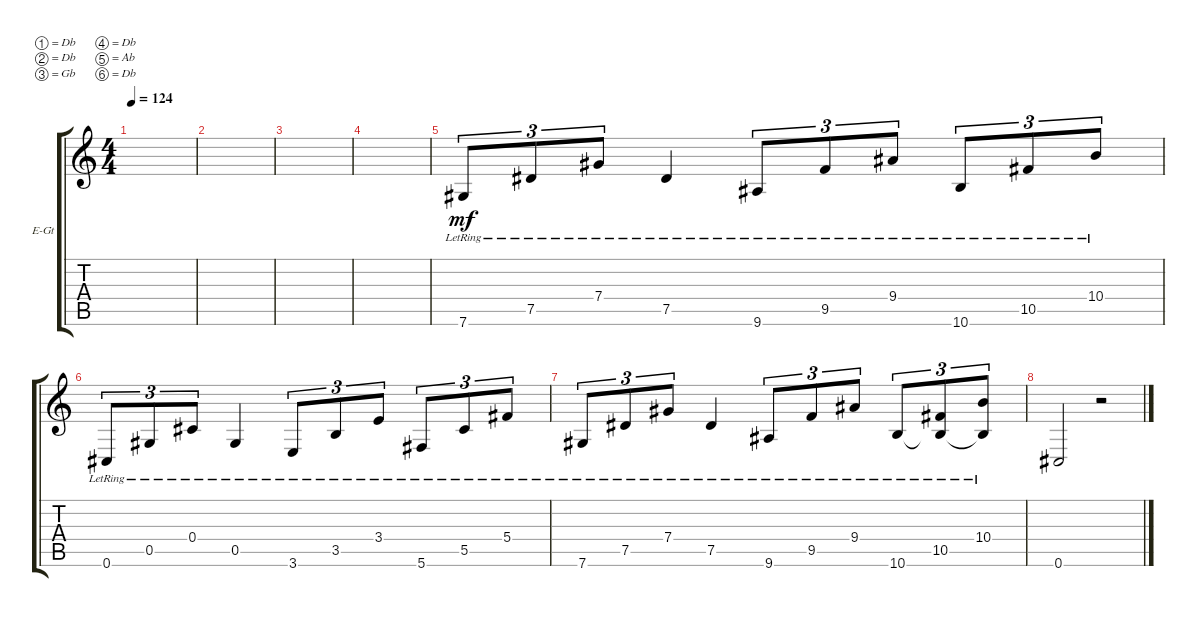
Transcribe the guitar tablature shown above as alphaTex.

\defaultSystemsLayout 4
\bracketExtendMode groupsimilarinstruments
\firstSystemTrackNameOrientation horizontal
\otherSystemsTrackNameOrientation horizontal
\track ("Clean Chorus Guitar" "E-Gt") {instrument electricguitarclean}
\staff {score tabs}
\tuning (Db4 Db4 Gb3 Db3 Ab2 Db2)
\ts (4 4)
\tempo 124
\clef g2
\ks c
|
|
|
|
7.6{lr}.8{tu (3 2) dy mf} 7.5{lr}.8{tu (3 2)} 7.4{lr}.8{tu (3 2)} 7.5{lr}.4 9.6{lr}.8{tu (3 2)} 9.5{lr}.8{tu (3 2)} 9.4{lr}.8{tu (3 2)} 10.6{lr}.8{tu (3 2)} 10.5{lr}.8{tu (3 2)} 10.4{lr}.8{tu (3 2)} |
0.6{lr}.8{tu (3 2)} 0.5{lr}.8{tu (3 2)} 0.4{lr}.8{tu (3 2)} 0.5{lr}.4 3.6{lr}.8{tu (3 2)} 3.5{lr}.8{tu (3 2)} 3.4{lr}.8{tu (3 2)} 5.6{lr}.8{tu (3 2)} 5.5{lr}.8{tu (3 2)} 5.4{lr}.8{tu (3 2)} |
7.6{lr}.8{tu (3 2)} 7.5{lr}.8{tu (3 2)} 7.4{lr}.8{tu (3 2)} 7.5{lr}.4 9.6{lr}.8{tu (3 2)} 9.5{lr}.8{tu (3 2)} 9.4{lr}.8{tu (3 2)} 10.6{lr}.8{tu (3 2)} (10.5{lr} 10.6{lr t}).8{tu (3 2)} (10.4{lr} 10.6{lr t}).8{tu (3 2)} |
0.6.2 r.2
